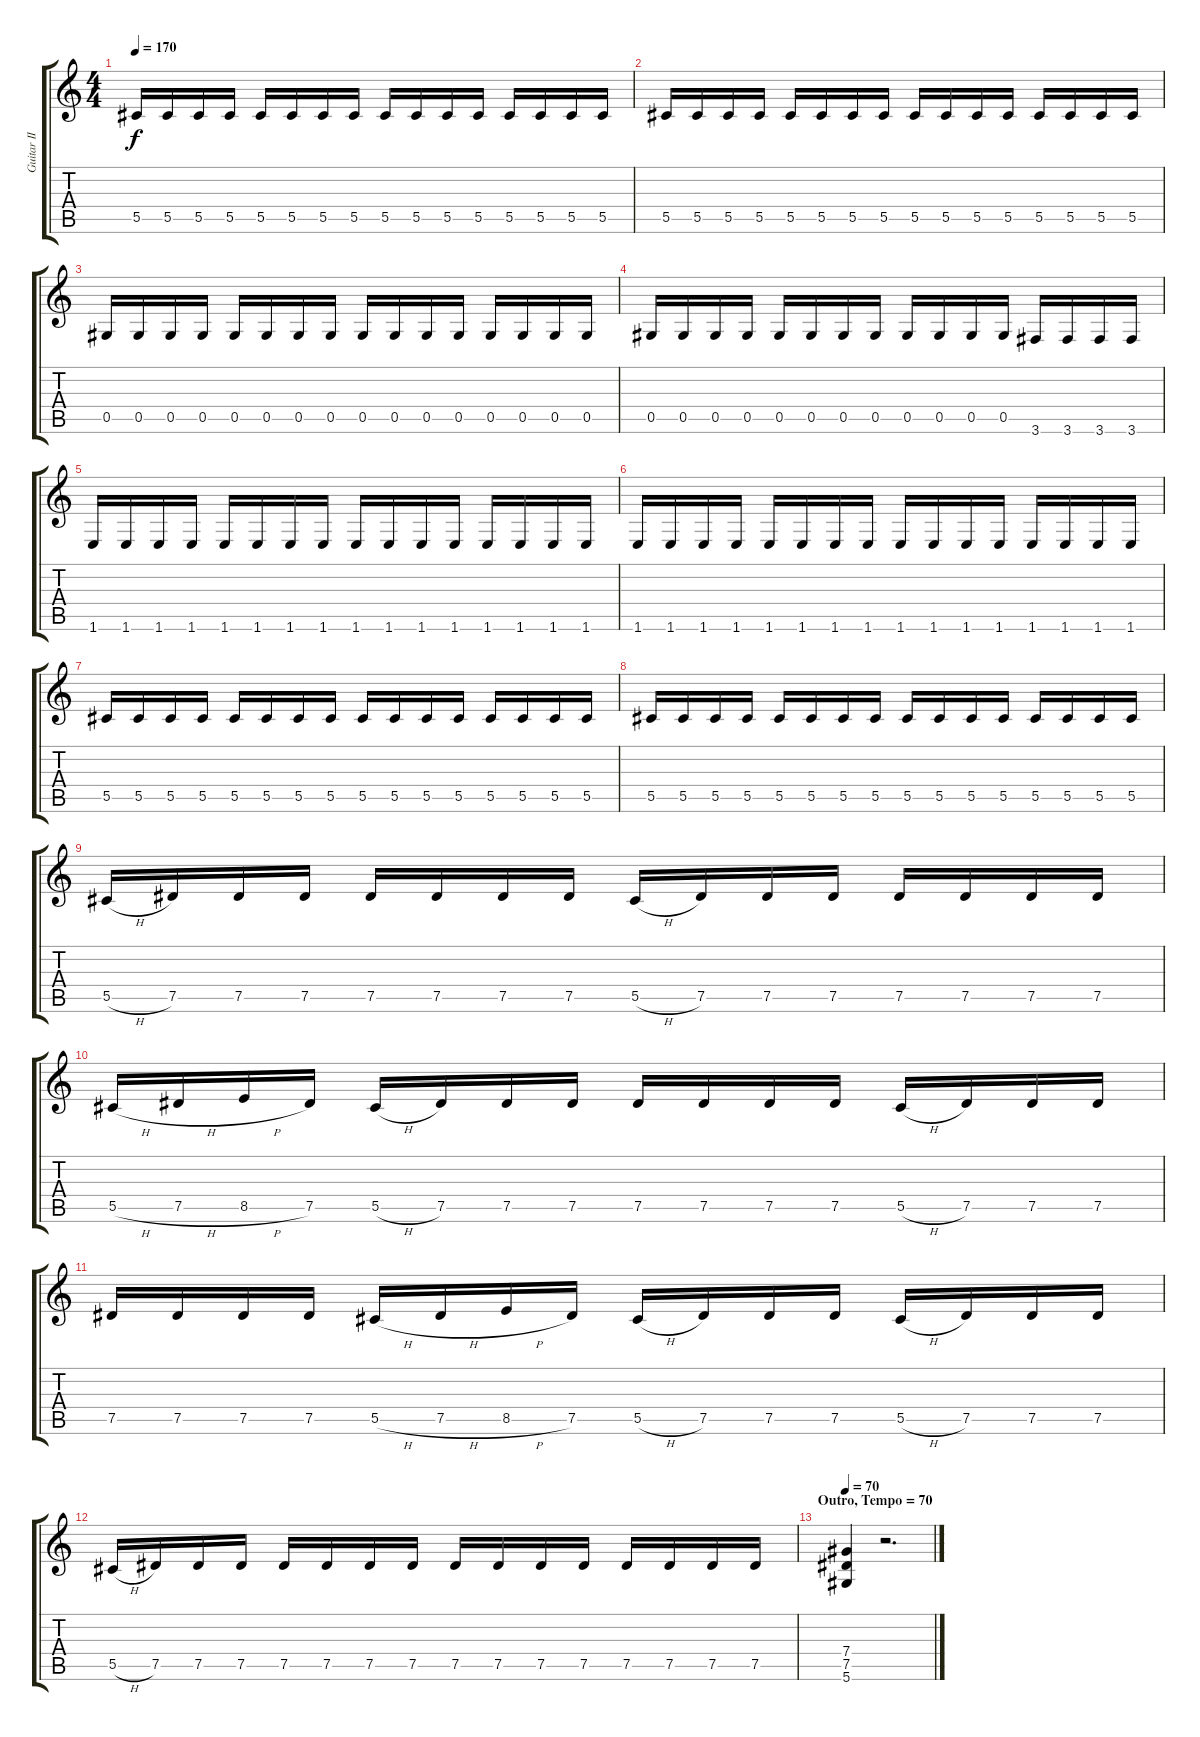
\track ("Guitar II" "Guitar II") {instrument distortionguitar}
\staff {score tabs}
\tuning (Eb4 Bb3 Gb3 Db3 Ab2 Eb2) {hide}
\ts (4 4)
\tempo 170
\clef g2
\ks c
5.5.16{dy f} 5.5.16 5.5.16 5.5.16 5.5.16 5.5.16 5.5.16 5.5.16 5.5.16 5.5.16 5.5.16 5.5.16 5.5.16 5.5.16 5.5.16 5.5.16 |
5.5.16 5.5.16 5.5.16 5.5.16 5.5.16 5.5.16 5.5.16 5.5.16 5.5.16 5.5.16 5.5.16 5.5.16 5.5.16 5.5.16 5.5.16 5.5.16 |
0.5.16 0.5.16 0.5.16 0.5.16 0.5.16 0.5.16 0.5.16 0.5.16 0.5.16 0.5.16 0.5.16 0.5.16 0.5.16 0.5.16 0.5.16 0.5.16 |
0.5.16 0.5.16 0.5.16 0.5.16 0.5.16 0.5.16 0.5.16 0.5.16 0.5.16 0.5.16 0.5.16 0.5.16 3.6.16 3.6.16 3.6.16 3.6.16 |
1.6.16 1.6.16 1.6.16 1.6.16 1.6.16 1.6.16 1.6.16 1.6.16 1.6.16 1.6.16 1.6.16 1.6.16 1.6.16 1.6.16 1.6.16 1.6.16 |
1.6.16 1.6.16 1.6.16 1.6.16 1.6.16 1.6.16 1.6.16 1.6.16 1.6.16 1.6.16 1.6.16 1.6.16 1.6.16 1.6.16 1.6.16 1.6.16 |
5.5.16 5.5.16 5.5.16 5.5.16 5.5.16 5.5.16 5.5.16 5.5.16 5.5.16 5.5.16 5.5.16 5.5.16 5.5.16 5.5.16 5.5.16 5.5.16 |
5.5.16 5.5.16 5.5.16 5.5.16 5.5.16 5.5.16 5.5.16 5.5.16 5.5.16 5.5.16 5.5.16 5.5.16 5.5.16 5.5.16 5.5.16 5.5.16 |
5.5{h}.16 7.5.16 7.5.16 7.5.16 7.5.16 7.5.16 7.5.16 7.5.16 5.5{h}.16 7.5.16 7.5.16 7.5.16 7.5.16 7.5.16 7.5.16 7.5.16 |
5.5{h}.16 7.5{h}.16 8.5{h}.16 7.5.16 5.5{h}.16 7.5.16 7.5.16 7.5.16 7.5.16 7.5.16 7.5.16 7.5.16 5.5{h}.16 7.5.16 7.5.16 7.5.16 |
7.5.16 7.5.16 7.5.16 7.5.16 5.5{h}.16 7.5{h}.16 8.5{h}.16 7.5.16 5.5{h}.16 7.5.16 7.5.16 7.5.16 5.5{h}.16 7.5.16 7.5.16 7.5.16 |
5.5{h}.16 7.5.16 7.5.16 7.5.16 7.5.16 7.5.16 7.5.16 7.5.16 7.5.16 7.5.16 7.5.16 7.5.16 7.5.16 7.5.16 7.5.16 7.5.16 |
\section ("" "Outro, Tempo = 70")
\tempo 70
(7.4 7.5 5.6).4 r.2{d}
